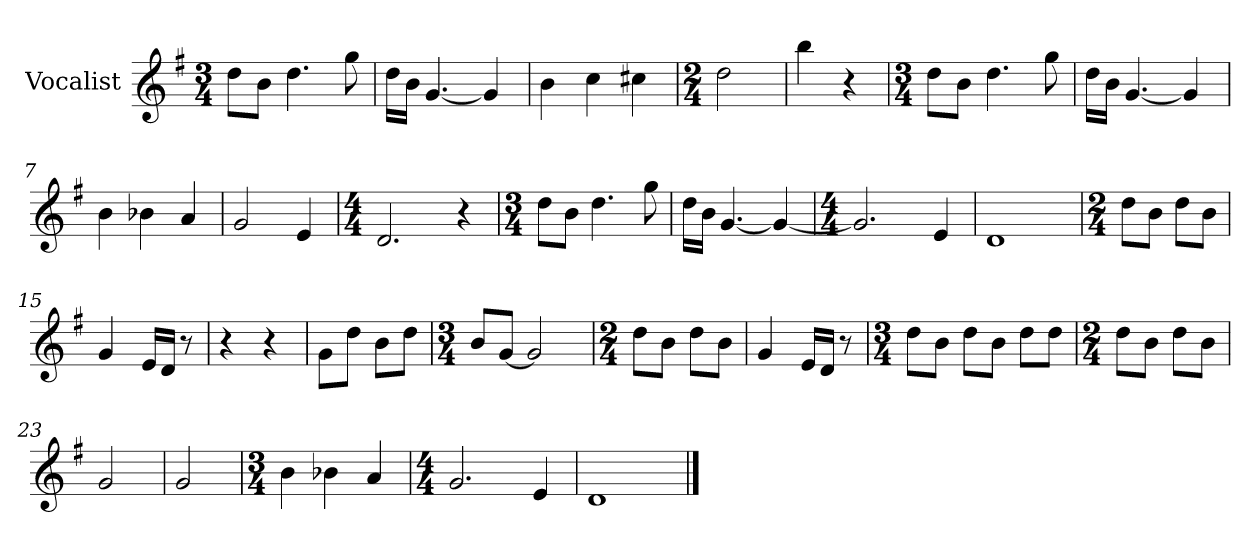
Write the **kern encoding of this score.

**kern
*part1
*staff1
*I"Vocalist
*k[f#]
*G:
*M3/4
=
8ddL
8bJ
4.dd
8gg
=1
16ddLL
16bJJ
[4.g
4g]
=2
4b
4cc
4cc#X
=3
*M2/4
2dd
=4
4bb
4r
=5
*M3/4
8ddL
8bJ
4.dd
8gg
=6
16ddLL
16bJJ
[4.g
4g]
=7
4b
4b-X
4a
=8
2g
4e
=9
*M4/4
2.d
4r
=10
*M3/4
8ddL
8bJ
4.dd
8gg
=11
16ddLL
16bJJ
[4.g
4g_
=12
*M4/4
2.g]
4e
=13
1d
=14
*M2/4
8ddL
8bJ
8ddL
8bJ
=15
4g
16eLL
16dJJ
8r
=16
4r
4r
=17
8gL
8ddJ
8bL
8ddJ
=18
*M3/4
8bL
[8gJ
2g]
=19
*M2/4
8ddL
8bJ
8ddL
8bJ
=20
4g
16eLL
16dJJ
8r
=21
*M3/4
8ddL
8bJ
8ddL
8bJ
8ddL
8ddJ
=22
*M2/4
8ddL
8bJ
8ddL
8bJ
=23
2g
=24
2g
=25
*M3/4
4b
4b-X
4a
=26
*M4/4
2.g
4e
=27
1d
==
*-
